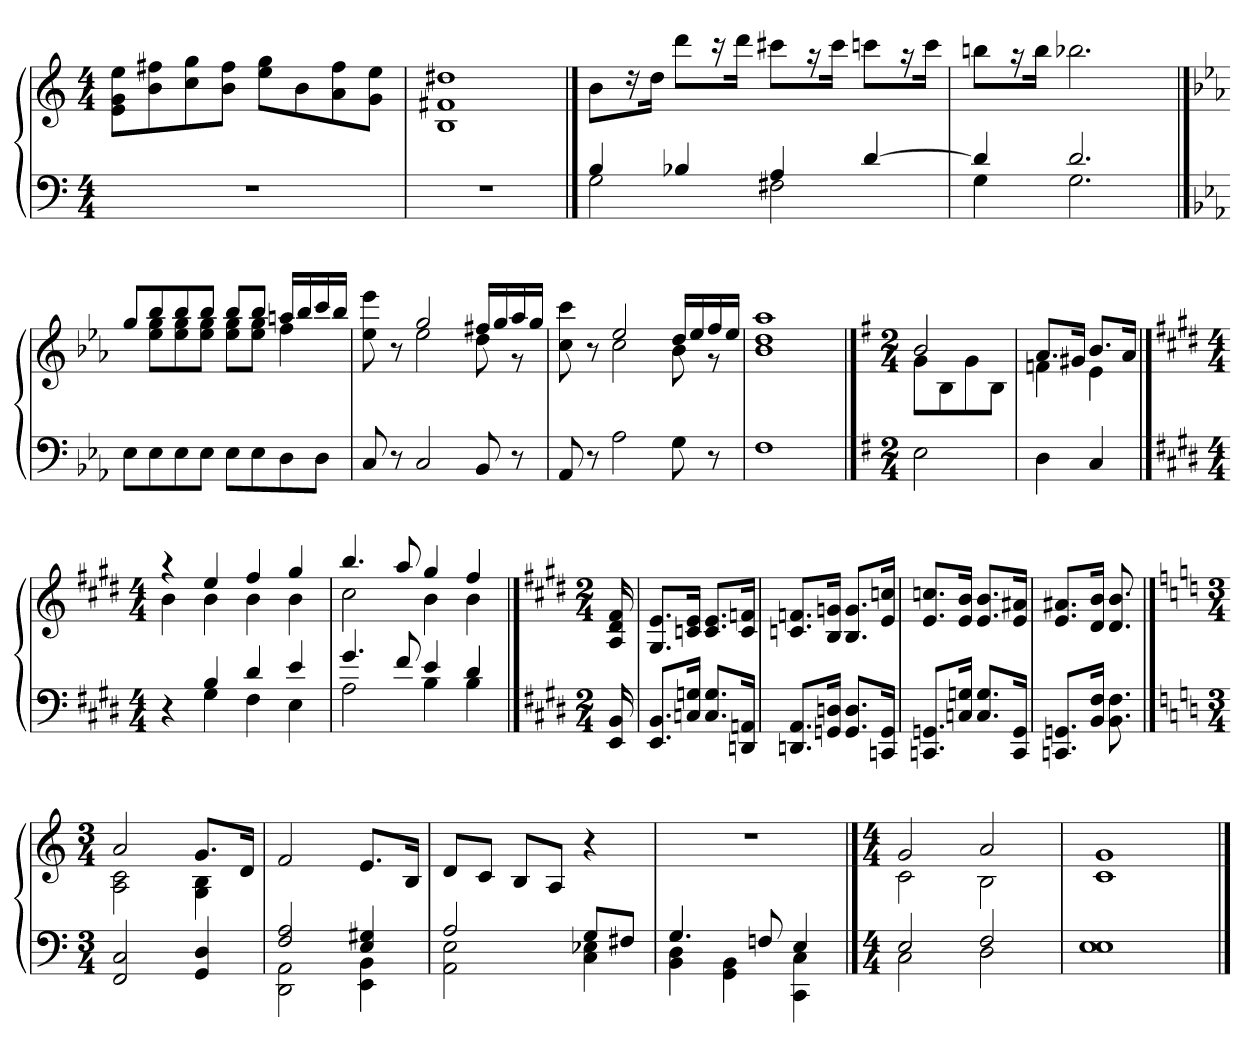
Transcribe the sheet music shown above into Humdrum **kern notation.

**kern	**kern
*part1	*part1
*staff2	*staff1
*clefF4	*clefG2
*k[]	*k[]
*M4/4	*M4/4
=1	=1
1r	8e 8g 8eeL
.	8b 8ff#X
.	8cc 8gg
.	8b 8ff#J
.	8ee 8ggL
.	8b
.	8a 8ff#
.	8g 8eeJ
=2	=2
1r	1B 1f#X 1dd#X
==	==
*^	*
4B	2G	8bL
.	.	16r
.	.	16ddJk
4B-X	.	8dddL
.	.	16r
.	.	16dddJk
4A	2F#X	8ccc#XL
.	.	16r
.	.	16ccc#Jk
[4d	.	8cccnL
.	.	16r
.	.	16cccJk
=4	=4	=4
4d]	4G	8bbnL
.	.	16r
.	.	16bbJk
2.d	2.G	2.bb-X
*v	*v	*
==	==
*k[b-e-a-]	*k[b-e-a-]
*	*^
8E-L	8ggL	8ryy
8E-	8bb-	8ee- 8ggL
8E-	8bb-	8ee- 8gg
8E-J	8bb-J	8ee- 8ggJ
8E-L	8bb-L	8ee- 8ggL
8E-	8bb-J	8ee- 8ggJ
8D	16aanLL	4ff
.	16bb-	.
8DJ	16ccc	.
.	16bb-JJ	.
=6	=6	=6
8C	8ee- 8eee-	4ryy
8r	8r	.
2C	2gg	2ee-
8BB-	16ff#XLL	8dd
.	16gg	.
8r	16aa-	8r
.	16ggJJ	.
=7	=7	=7
8AA-	8cc 8ccc	4ryy
8r	8r	.
2A-	2ee-	2cc
8G	16ddLL	8b-
.	16ee-	.
8r	16ff	8r
.	16ee-JJ	.
*	*v	*v
=8	=8
1F	1b- 1dd 1aa-
==	==
*k[f#]	*k[f#]
*M2/4	*M2/4
*	*^
2E	2b	8gL
.	.	8B
.	.	8g
.	.	8BJ
=10	=10	=10
4D	8.aL	4fn
.	16g#XJk	.
4C	8.bL	4e
.	16aJk	.
==	==	==
*k[f#c#g#d#]	*k[f#c#g#d#]	*
*M4/4	*M4/4	*
*^	*	*
4r	4ryy	4r	4b
4B	4G#	4ee	4b
4d#	4F#	4ff#	4b
4e	4E	4gg#	4b
=12	=12	=12	=12
4.g#	2A	4.bb	2cc#
8f#	.	8aa	.
4e	4B	4gg#	4b
4d#	4B	4ff#	4b
*v	*v	*	*
*	*v	*v
==	==
*k[f#c#g#d#]	*k[f#c#g#d#]
*M2/4	*M2/4
16EE 16BB	16A 16d# 16f#
=14	=14
8.EE 8.BBL	8.G# 8.eL
16Cn 16GnJk	16cn 16eJk
8.C 8.GL	8.c 8.eL
16DDn 16AAnJk	16c 16fnJk
=15	=15
8.DDn 8.AAL	8.cn 8.fnL
16GGn 16DnJk	16B 16gnJk
8.GG 8.DL	8.B 8.gL
16CCn 16GGJk	16e 16ccnJk
=16	=16
8.CCn 8.GGnL	8.e 8.ccnL
16Cn 16GnJk	16e 16bJk
8.C 8.GL	8.e 8.bL
16CC 16GGJk	16e 16a#XJk
=17	=17
8.CCn 8.GGnL	8.e 8.a#XL
16BB 16F#Jk	16d# 16bJk
8.BB 8.F#	8.d# 8.b
==	==
*k[]	*k[]
*M3/4	*M3/4
*	*^
2FF 2C	2a	2A 2c
4GG 4D	8.gL	4G 4B
.	16dJk	.
*	*v	*v
=19	=19
*^	*
2F 2A	2DD 2AA	2f
4E 4G#X	4EE 4BB	8.eL
.	.	16BJk
=20	=20	=20
2A	2AA 2E	8dL
.	.	8cJ
.	.	8BL
.	.	8AJ
8GL	4C 4E-X	4r
8F#XJ	.	.
=21	=21	=21
4.G	4BB 4D	2.r
.	4GG 4BB	.
8Fn	.	.
4E	4CC 4C	.
==	==	==
*M4/4	*	*M4/4
*	*	*^
2E	2C	2g	2c
2F	2D	2a	2B
*v	*v	*	*
*	*v	*v
=23	=23
1E 1E	1c 1g
==	==
*-	*-
